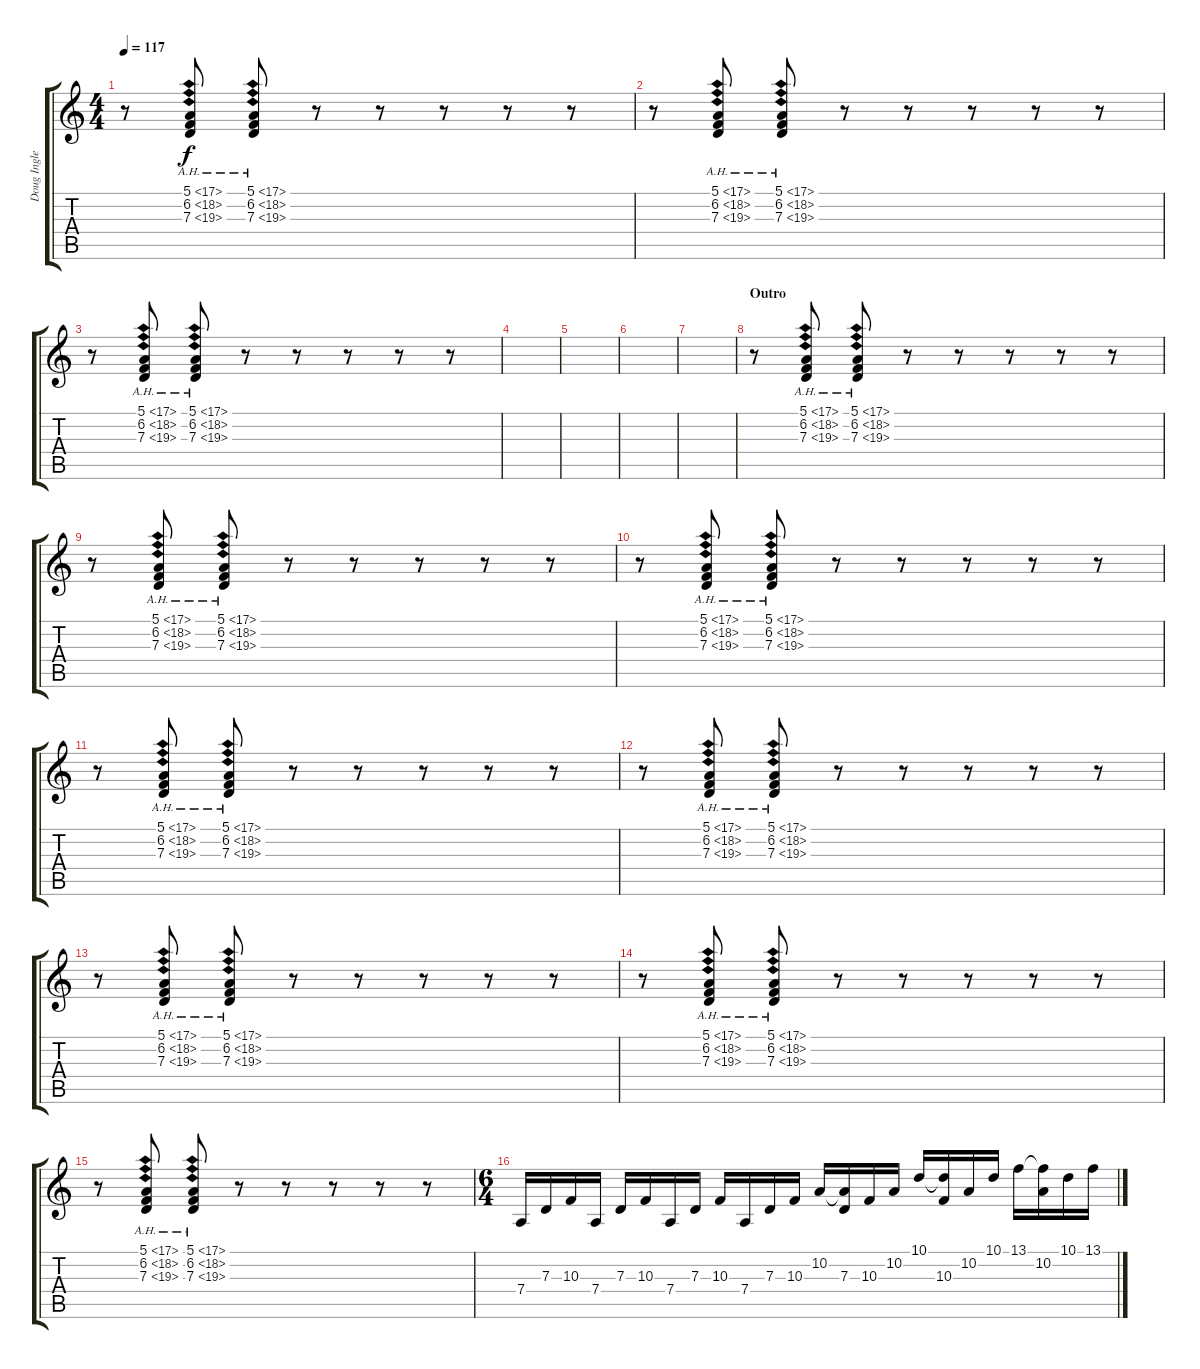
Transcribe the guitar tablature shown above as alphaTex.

\track ("Doug Ingle" "Doug Ingle") {instrument churchorgan}
\staff {score tabs}
\tuning (E4 B3 G3 D3 A2 E2) {hide}
\ts (4 4)
\tempo 117
\clef g2
\ks c
r.8{dy f} (5.1{ah 12} 6.2{ah 12} 7.3{ah 12}).8 (5.1{ah 12} 6.2{ah 12} 7.3{ah 12}).8 r.8 r.8 r.8 r.8 r.8 |
r.8 (5.1{ah 12} 6.2{ah 12} 7.3{ah 12}).8 (5.1{ah 12} 6.2{ah 12} 7.3{ah 12}).8 r.8 r.8 r.8 r.8 r.8 |
r.8 (5.1{ah 12} 6.2{ah 12} 7.3{ah 12}).8 (5.1{ah 12} 6.2{ah 12} 7.3{ah 12}).8 r.8 r.8 r.8 r.8 r.8 |
|
|
|
|
\section ("" "Outro")
r.8 (5.1{ah 12} 6.2{ah 12} 7.3{ah 12}).8 (5.1{ah 12} 6.2{ah 12} 7.3{ah 12}).8 r.8 r.8 r.8 r.8 r.8 |
r.8 (5.1{ah 12} 6.2{ah 12} 7.3{ah 12}).8 (5.1{ah 12} 6.2{ah 12} 7.3{ah 12}).8 r.8 r.8 r.8 r.8 r.8 |
r.8 (5.1{ah 12} 6.2{ah 12} 7.3{ah 12}).8 (5.1{ah 12} 6.2{ah 12} 7.3{ah 12}).8 r.8 r.8 r.8 r.8 r.8 |
r.8 (5.1{ah 12} 6.2{ah 12} 7.3{ah 12}).8 (5.1{ah 12} 6.2{ah 12} 7.3{ah 12}).8 r.8 r.8 r.8 r.8 r.8 |
r.8 (5.1{ah 12} 6.2{ah 12} 7.3{ah 12}).8 (5.1{ah 12} 6.2{ah 12} 7.3{ah 12}).8 r.8 r.8 r.8 r.8 r.8 |
r.8 (5.1{ah 12} 6.2{ah 12} 7.3{ah 12}).8 (5.1{ah 12} 6.2{ah 12} 7.3{ah 12}).8 r.8 r.8 r.8 r.8 r.8 |
r.8 (5.1{ah 12} 6.2{ah 12} 7.3{ah 12}).8 (5.1{ah 12} 6.2{ah 12} 7.3{ah 12}).8 r.8 r.8 r.8 r.8 r.8 |
r.8 (5.1{ah 12} 6.2{ah 12} 7.3{ah 12}).8 (5.1{ah 12} 6.2{ah 12} 7.3{ah 12}).8 r.8 r.8 r.8 r.8 r.8 |
\ts (6 4)
7.4.16 7.3.16 10.3.16 7.4.16 7.3.16 10.3.16 7.4.16 7.3.16 10.3.16 7.4.16 7.3.16 10.3.16 10.2.16 (10.2{t} 7.3).16 10.3.16 10.2.16 10.1.16 (10.1{t} 10.3).16 10.2.16 10.1.16 13.1.16 (13.1{t} 10.2).16 10.1.16 13.1.16
